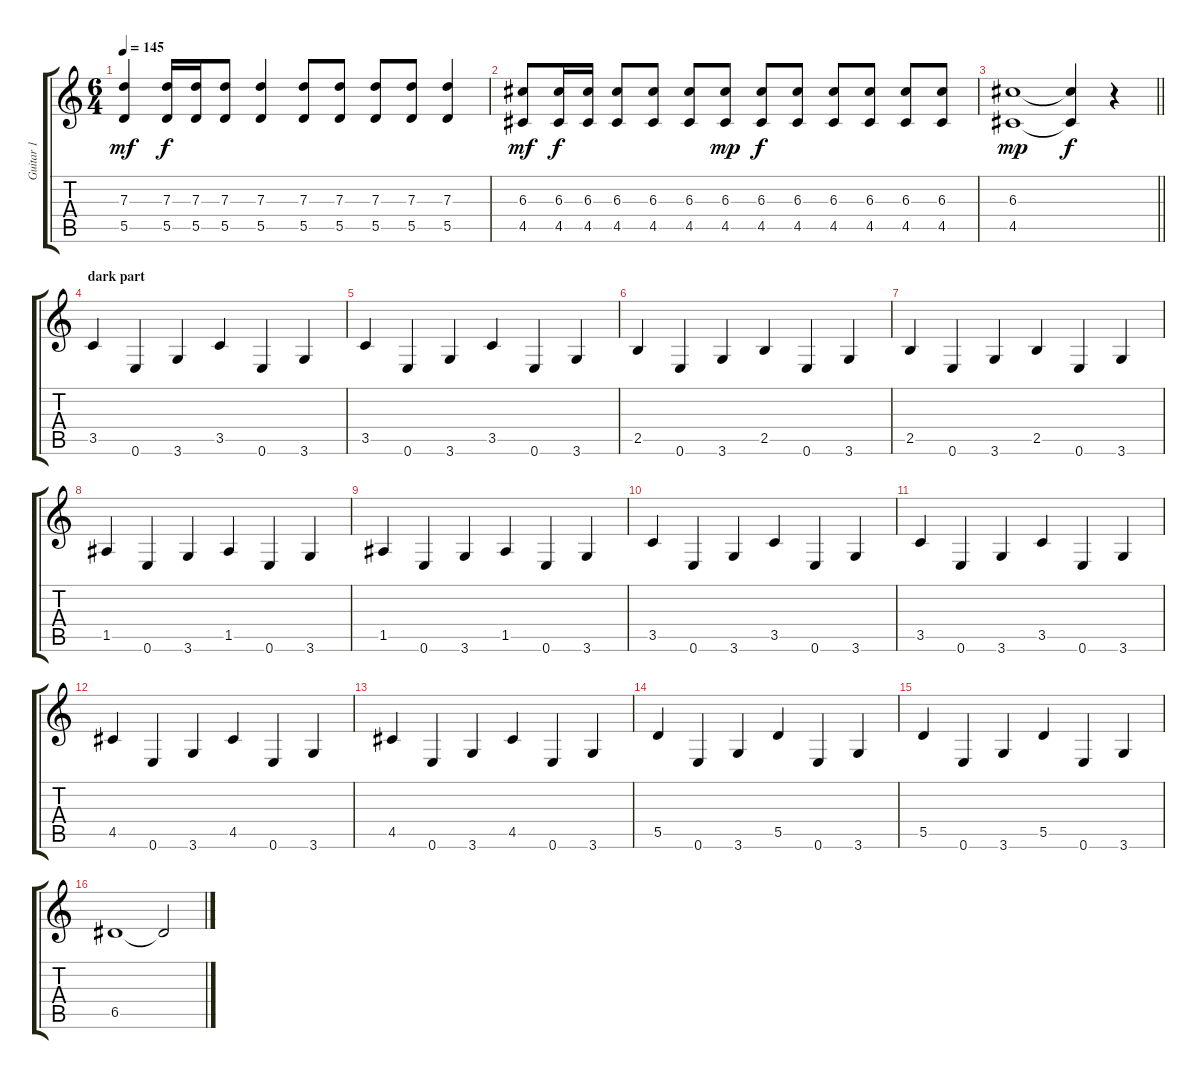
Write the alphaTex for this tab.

\track ("Guitar 1" "Guitar 1") {instrument distortionguitar}
\staff {score tabs}
\tuning (E4 B3 G3 D3 A2 E2) {hide}
\ts (6 4)
\tempo 145
\clef g2
\ks c
(7.3 5.5).4{dy mf} (7.3 5.5).16{dy f} (7.3 5.5).16 (7.3 5.5).8 (7.3 5.5).4 (7.3 5.5).8 (7.3 5.5).8 (7.3 5.5).8 (7.3 5.5).8 (7.3 5.5).4 |
(6.3 4.5).8{dy mf} (6.3 4.5).16{dy f} (6.3 4.5).16 (6.3 4.5).8 (6.3 4.5).8 (6.3 4.5).8 (6.3 4.5).8{dy mp} (6.3 4.5).8{dy f} (6.3 4.5).8 (6.3 4.5).8 (6.3 4.5).8 (6.3 4.5).8 (6.3 4.5).8 |
\barLineRight lightlight
(6.3 4.5).1{dy mp} (6.3{t} 4.5{t}).4{dy f} r.4 |
\section ("" "dark part")
3.5.4 0.6.4 3.6.4 3.5.4 0.6.4 3.6.4 |
3.5.4 0.6.4 3.6.4 3.5.4 0.6.4 3.6.4 |
2.5.4 0.6.4 3.6.4 2.5.4 0.6.4 3.6.4 |
2.5.4 0.6.4 3.6.4 2.5.4 0.6.4 3.6.4 |
1.5.4 0.6.4 3.6.4 1.5.4 0.6.4 3.6.4 |
1.5.4 0.6.4 3.6.4 1.5.4 0.6.4 3.6.4 |
3.5.4 0.6.4 3.6.4 3.5.4 0.6.4 3.6.4 |
3.5.4 0.6.4 3.6.4 3.5.4 0.6.4 3.6.4 |
4.5.4 0.6.4 3.6.4 4.5.4 0.6.4 3.6.4 |
4.5.4 0.6.4 3.6.4 4.5.4 0.6.4 3.6.4 |
5.5.4 0.6.4 3.6.4 5.5.4 0.6.4 3.6.4 |
5.5.4 0.6.4 3.6.4 5.5.4 0.6.4 3.6.4 |
6.5.1 6.5{t}.2
